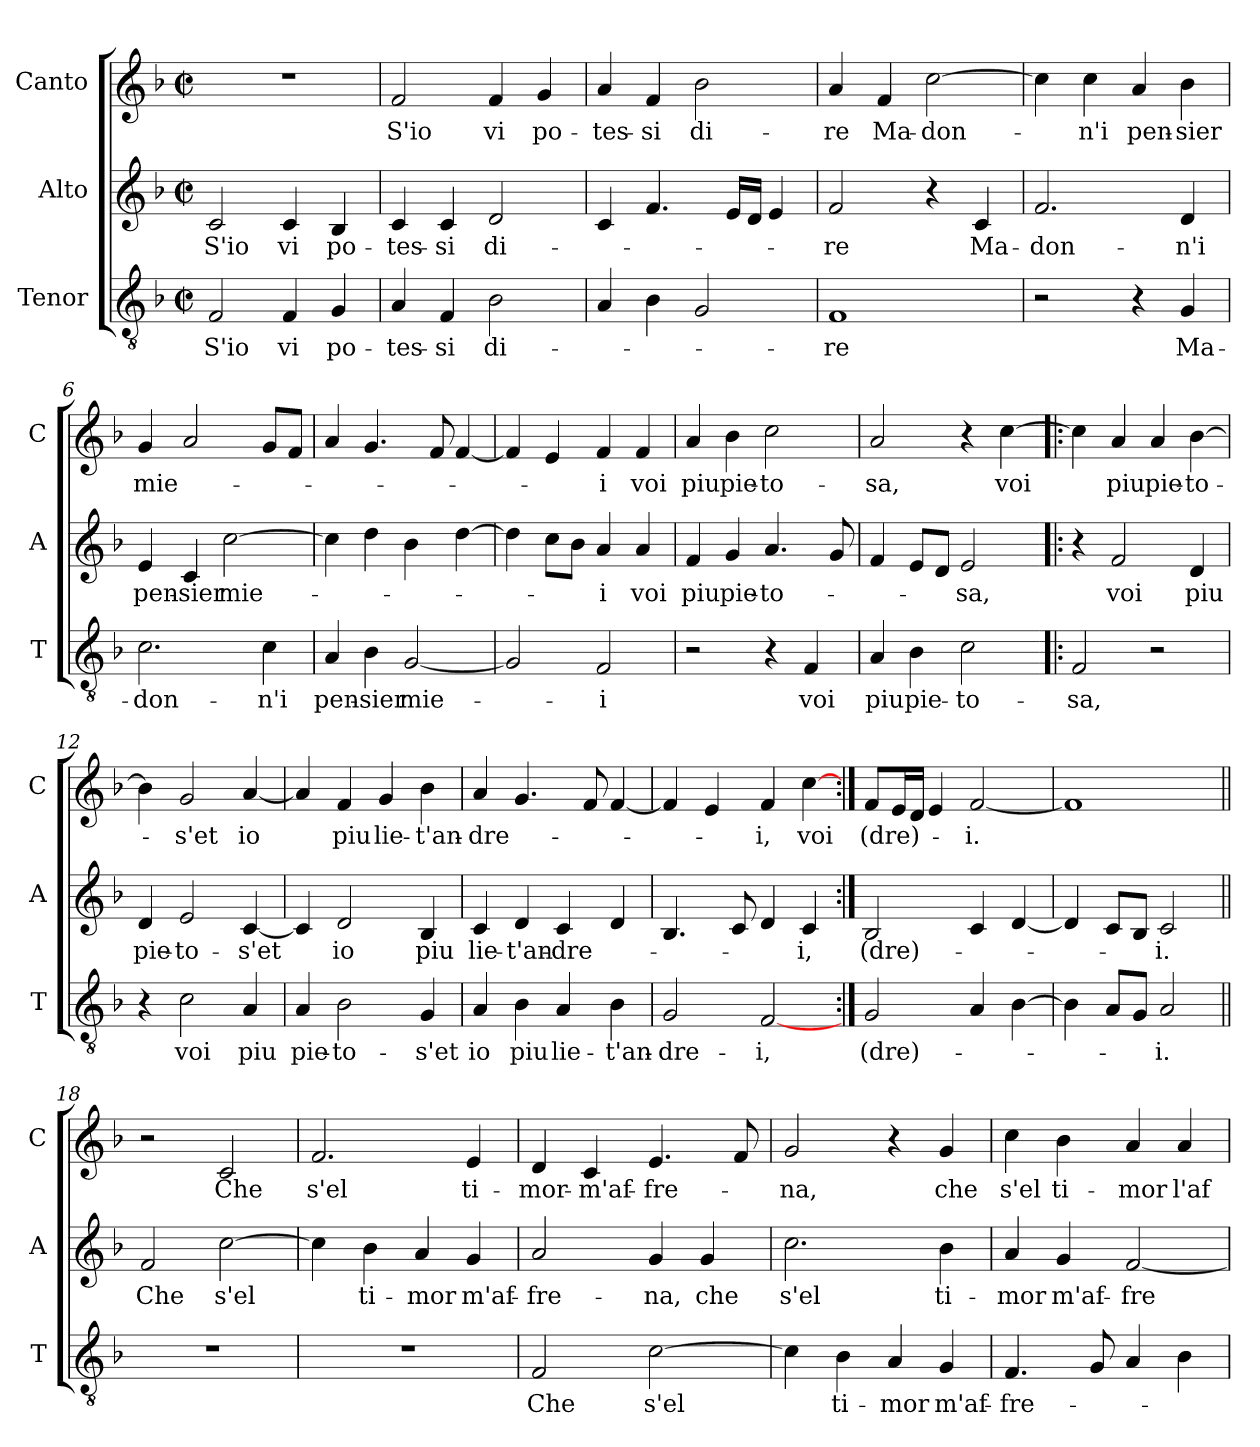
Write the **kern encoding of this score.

**kern	**text	**kern	**text	**kern	**text
*part3	*part3	*part2	*part2	*part1	*part1
*staff3	*staff3	*staff2	*staff2	*staff1	*staff1
*I"Tenor	*	*I"Alto	*	*I"Canto	*
*I'T	*	*I'A	*	*I'C	*
*clefGv2	*	*clefG2	*	*clefG2	*
*k[b-]	*	*k[b-]	*	*k[b-]	*
*F:	*	*F:	*	*F:	*
*M2/2	*	*M2/2	*	*M2/2	*
*met(c|)	*	*met(c|)	*	*met(c|)	*
=1	=1	=1	=1	=1	=1
!	!LO:LY:b	!	!LO:LY:b	!	!
2F/	S'io	2c/	S'io	1r	.
!	!LO:LY:b	!	!LO:LY:b	!	!
4F/	vi	4c/	vi	.	.
!	!LO:LY:b	!	!LO:LY:b	!	!
4G/	po-	4B-/	po-	.	.
=2	=2	=2	=2	=2	=2
!	!LO:LY:b	!	!LO:LY:b	!	!LO:LY:b
4A/	-tes-	4c/	-tes-	2f/	S'io
!	!LO:LY:b	!	!LO:LY:b	!	!
4F/	-si	4c/	-si	.	.
!	!LO:LY:b	!	!LO:LY:b	!	!LO:LY:b
2B-\	di-	2d/	di-	4f/	vi
!	!	!	!	!	!LO:LY:b
.	.	.	.	4g/	po-
=3	=3	=3	=3	=3	=3
!	!	!	!	!	!LO:LY:b
4A/	.	4c/	.	4a/	-tes-
!	!	!	!	!	!LO:LY:b
4B-\	.	4.f/	.	4f/	-si
!	!	!	!	!	!LO:LY:b
2G/	.	.	.	2b-\	di-
.	.	16e/LL	.	.	.
.	.	16d/JJ	.	.	.
.	.	4e/	.	.	.
=4	=4	=4	=4	=4	=4
!	!LO:LY:b	!	!LO:LY:b	!	!LO:LY:b
1F	-re	2f/	-re	4a/	-re
!	!	!	!	!	!LO:LY:b
.	.	.	.	4f/	Ma-
!	!	!	!	!	!LO:LY:b
.	.	4r	.	[2cc\	-don-
!	!	!	!LO:LY:b	!	!
.	.	4c/	Ma-	.	.
=5	=5	=5	=5	=5	=5
!	!	!	!LO:LY:b	!	!
2r	.	2.f/	-don-	4cc\]	.
!	!	!	!	!	!LO:LY:b
.	.	.	.	4cc\	-n'i
!	!	!	!	!	!LO:LY:b
4r	.	.	.	4a/	pen-
!	!LO:LY:b	!	!LO:LY:b	!	!LO:LY:b
4G/	Ma-	4d/	-n'i	4b-\	-sier
!!LO:LB:g=z
=6	=6	=6	=6	=6	=6
!	!LO:LY:b	!	!LO:LY:b	!	!LO:LY:b
2.c\	-don-	4e/	pen-	4g/	mie-
!	!	!	!LO:LY:b	!	!
.	.	4c/	-sier	2a/	.
!	!	!	!LO:LY:b	!	!
.	.	[2cc\	mie-	.	.
!	!LO:LY:b	!	!	!	!
4c\	-n'i	.	.	8g/L	.
.	.	.	.	8f/J	.
=7	=7	=7	=7	=7	=7
!	!LO:LY:b	!	!	!	!
4A/	pen-	4cc\]	.	4a/	.
!	!LO:LY:b	!	!	!	!
4B-\	-sier	4dd\	.	4.g/	.
!	!LO:LY:b	!	!	!	!
[2G/	mie-	4b-\	.	.	.
.	.	.	.	8f/	.
.	.	[4dd\	.	[4f/	.
=8	=8	=8	=8	=8	=8
2G/]	.	4dd\]	.	4f/]	.
.	.	8cc\L	.	4e/	.
.	.	8b-\J	.	.	.
!	!LO:LY:b	!	!LO:LY:b	!	!LO:LY:b
2F/	-i	4a/	-i	4f/	-i
!	!	!	!LO:LY:b	!	!LO:LY:b
.	.	4a/	voi	4f/	voi
=9	=9	=9	=9	=9	=9
!	!	!	!LO:LY:b	!	!LO:LY:b
2r	.	4f/	piu	4a/	piu
!	!	!	!LO:LY:b	!	!LO:LY:b
.	.	4g/	pie-	4b-\	pie-
!	!	!	!LO:LY:b	!	!LO:LY:b
4r	.	4.a/	-to-	2cc\	-to-
!	!LO:LY:b	!	!	!	!
4F/	voi	.	.	.	.
.	.	8g/	.	.	.
=10	=10	=10	=10	=10	=10
!	!LO:LY:b	!	!	!	!LO:LY:b
4A/	piu	4f/	.	2a/	-sa,
!	!LO:LY:b	!	!	!	!
4B-\	pie-	8e/L	.	.	.
.	.	8d/J	.	.	.
!	!LO:LY:b	!	!LO:LY:b	!	!
2c\	-to-	2e/	-sa,	4r	.
!	!	!	!	!	!LO:LY:b
.	.	.	.	[4cc\	voi
=11!|:	=11!|:	=11!|:	=11!|:	=11!|:	=11!|:
!	!LO:LY:b	!	!	!	!
2F/	-sa,	4r	.	4cc\]	.
!	!	!	!LO:LY:b	!	!LO:LY:b
.	.	2f/	voi	4a/	piu
!	!	!	!	!	!LO:LY:b
2r	.	.	.	4a/	pie-
!	!	!	!LO:LY:b	!	!LO:LY:b
.	.	4d/	piu	[4b-\	-to-
!!LO:LB:g=z
=12	=12	=12	=12	=12	=12
!	!	!	!LO:LY:b	!	!
4r	.	4d/	pie-	4b-\]	.
!	!LO:LY:b	!	!LO:LY:b	!	!LO:LY:b
2c\	voi	2e/	-to-	2g/	-s'et
!	!LO:LY:b	!	!LO:LY:b	!	!LO:LY:b
4A/	piu	[4c/	-s'et	[4a/	io
=13	=13	=13	=13	=13	=13
!	!LO:LY:b	!	!	!	!
4A/	pie-	4c/]	.	4a/]	.
!	!LO:LY:b	!	!LO:LY:b	!	!LO:LY:b
2B-\	-to-	2d/	io	4f/	piu
!	!	!	!	!	!LO:LY:b
.	.	.	.	4g/	lie-
!	!LO:LY:b	!	!LO:LY:b	!	!LO:LY:b
4G/	-s'et	4B-/	piu	4b-\	-t'an-
=14	=14	=14	=14	=14	=14
!	!LO:LY:b	!	!LO:LY:b	!	!LO:LY:b
4A/	io	4c/	lie-	4a/	-dre-
!	!LO:LY:b	!	!LO:LY:b	!	!
4B-\	piu	4d/	-t'an-	4.g/	.
!	!LO:LY:b	!	!LO:LY:b	!	!
4A/	lie-	4c/	-dre-	.	.
.	.	.	.	8f/	.
!	!LO:LY:b	!	!	!	!
4B-\	-t'an-	4d/	.	[4f/	.
=15	=15	=15	=15	=15	=15
!	!LO:LY:b	!	!	!	!
2G/	-dre-	4.B-/	.	4f/]	.
.	.	.	.	4e/	.
.	.	8c/	.	.	.
!	!LO:LY:b	!	!	!	!LO:LY:b
[2F/	-i,	4d/	.	4f/	-i,
!	!	!	!LO:LY:b	!	!LO:LY:b
.	.	4c/	-i,	[4cc\	voi
=16:|!	=16:|!	=16:|!	=16:|!	=16:|!	=16:|!
!	!LO:LY:b	!	!LO:LY:b	!	!LO:LY:b
2G/	(dre)-	2B-/	(dre)-	8f/L	(dre)-
.	.	.	.	16e/L	.
.	.	.	.	16d/JJ	.
.	.	.	.	4e/	.
!	!	!	!	!	!LO:LY:b
4A/	.	4c/	.	[2f/	-i.
[4B-\	.	[4d/	.	.	.
=17	=17	=17	=17	=17	=17
4B-\]	.	4d/]	.	1f]	.
8A/L	.	8c/L	.	.	.
8G/J	.	8B-/J	.	.	.
!	!LO:LY:b	!	!LO:LY:b	!	!
2A/	-i.	2c/	-i.	.	.
!!LO:PB:g=z
=18||	=18||	=18||	=18||	=18||	=18||
!	!	!	!LO:LY:b	!	!
1r	.	2f/	Che	2r	.
!	!	!	!LO:LY:b	!	!LO:LY:b
.	.	[2cc\	s'el	2c/	Che
=19	=19	=19	=19	=19	=19
!	!	!	!	!	!LO:LY:b
1r	.	4cc\]	.	2.f/	s'el
!	!	!	!LO:LY:b	!	!
.	.	4b-\	ti-	.	.
!	!	!	!LO:LY:b	!	!
.	.	4a/	-mor	.	.
!	!	!	!LO:LY:b	!	!LO:LY:b
.	.	4g/	m'af-	4e/	ti-
=20	=20	=20	=20	=20	=20
!	!LO:LY:b	!	!LO:LY:b	!	!LO:LY:b
2F/	Che	2a/	-fre-	4d/	-mor-
!	!	!	!	!	!LO:LY:b
.	.	.	.	4c/	-m'af-
!	!LO:LY:b	!	!LO:LY:b	!	!LO:LY:b
[2c\	s'el	4g/	-na,	4.e/	-fre-
!	!	!	!LO:LY:b	!	!
.	.	4g/	che	.	.
.	.	.	.	8f/	.
=21	=21	=21	=21	=21	=21
!	!	!	!LO:LY:b	!	!LO:LY:b
4c\]	.	2.cc\	s'el	2g/	-na,
!	!LO:LY:b	!	!	!	!
4B-\	ti-	.	.	.	.
!	!LO:LY:b	!	!	!	!
4A/	-mor	.	.	4r	.
!	!LO:LY:b	!	!LO:LY:b	!	!LO:LY:b
4G/	m'af-	4b-\	ti-	4g/	che
=22	=22	=22	=22	=22	=22
!	!LO:LY:b	!	!LO:LY:b	!	!LO:LY:b
4.F/	-fre-	4a/	-mor	4cc\	s'el
!	!	!	!LO:LY:b	!	!LO:LY:b
.	.	4g/	m'af-	4b-\	ti-
8G/	.	.	.	.	.
!	!	!	!LO:LY:b	!	!LO:LY:b
4A/	.	[2f/	-fre-	4a/	-mor
!	!	!	!	!	!LO:LY:b
4B-\	.	.	.	4a/	l'af-
=	=	=	=	=	=
*-	*-	*-	*-	*-	*-
